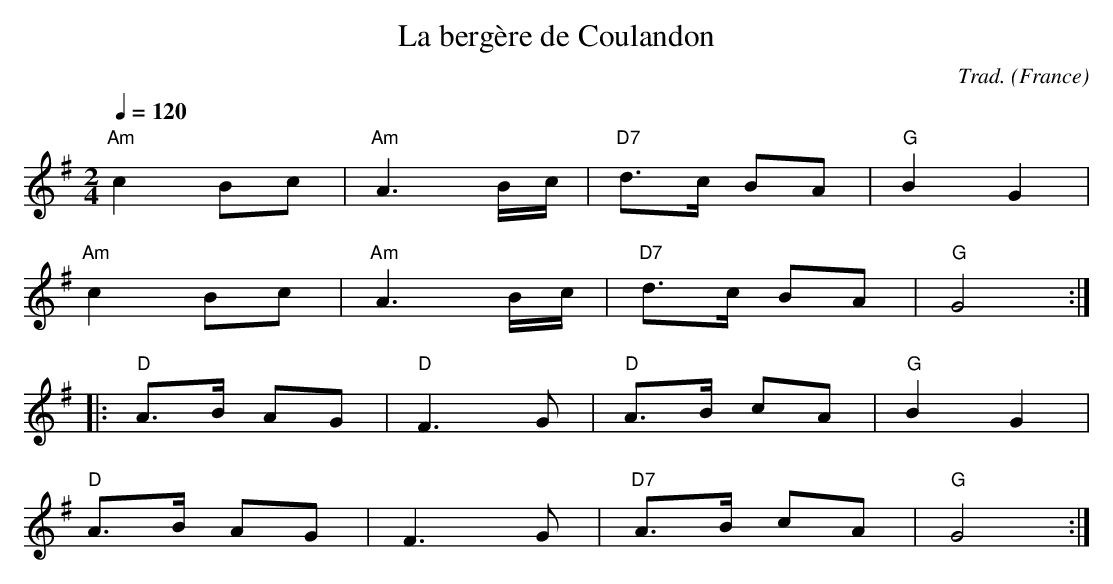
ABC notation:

X:1
T:La bergère de Coulandon
C:Trad.
O:France
M:2/4
Q:1/4=120
K:G
"Am"c4B2c2|"Am"A6Bc|"D7"d3c B2A2|"G"B4G4|"Am"
c4B2c2|"Am"A6Bc|"D7"d3c B2A2|"G"G8:|
|:"D"A3B A2G2|"D"F6G2|"D"A3B c2A2|"G"B4G4|
"D"A3B A2G2|F6G2|"D7"A3B c2A2|"G"G8:|
